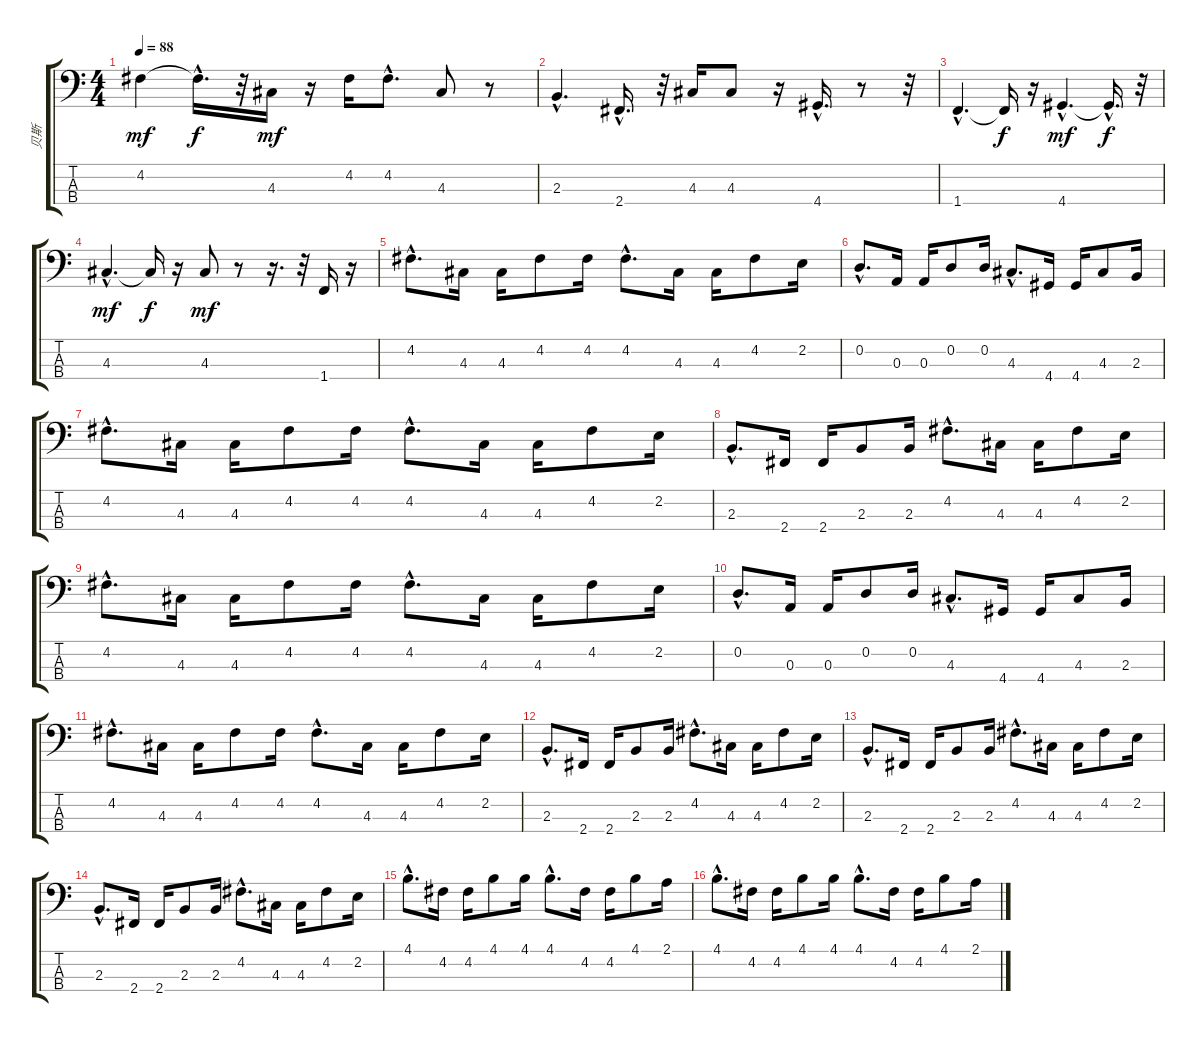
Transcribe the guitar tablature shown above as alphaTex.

\track ("贝斯" "贝斯") {instrument electricguitarmuted}
\staff {score tabs}
\tuning (G2 D2 A1 E1) {hide}
\ts (4 4)
\tempo 88
\clef f4
\ks c
4.2.4{dy mf} 4.2{hac t}.16{d dy f} r.32 4.3.16{dy mf} r.16 4.2.16 4.2{hac}.8{d} 4.3.8 r.8 |
2.3{hac}.4{d} 2.4{hac}.16{d} r.32 4.3.16 4.3.8 r.16 4.4{hac}.16{d} r.8 r.32 |
1.4{hac}.4{d} 1.4{t}.16{dy f} r.16 4.4{hac}.4{d dy mf} 4.4{hac t}.16{d dy f} r.32 |
4.3{hac}.4{d dy mf} 4.3{t}.16{dy f} r.16 4.3.8{dy mf} r.8 r.16{d} r.32 1.4.16 r.16 |
4.2{hac}.8{d} 4.3.16 4.3.16 4.2.8 4.2.16 4.2{hac}.8{d} 4.3.16 4.3.16 4.2.8 2.2.16 |
0.2{hac}.8{d} 0.3.16 0.3.16 0.2.8 0.2.16 4.3{hac}.8{d} 4.4.16 4.4.16 4.3.8 2.3.16 |
4.2{hac}.8{d} 4.3.16 4.3.16 4.2.8 4.2.16 4.2{hac}.8{d} 4.3.16 4.3.16 4.2.8 2.2.16 |
2.3{hac}.8{d} 2.4.16 2.4.16 2.3.8 2.3.16 4.2{hac}.8{d} 4.3.16 4.3.16 4.2.8 2.2.16 |
4.2{hac}.8{d} 4.3.16 4.3.16 4.2.8 4.2.16 4.2{hac}.8{d} 4.3.16 4.3.16 4.2.8 2.2.16 |
0.2{hac}.8{d} 0.3.16 0.3.16 0.2.8 0.2.16 4.3{hac}.8{d} 4.4.16 4.4.16 4.3.8 2.3.16 |
4.2{hac}.8{d} 4.3.16 4.3.16 4.2.8 4.2.16 4.2{hac}.8{d} 4.3.16 4.3.16 4.2.8 2.2.16 |
2.3{hac}.8{d} 2.4.16 2.4.16 2.3.8 2.3.16 4.2{hac}.8{d} 4.3.16 4.3.16 4.2.8 2.2.16 |
2.3{hac}.8{d} 2.4.16 2.4.16 2.3.8 2.3.16 4.2{hac}.8{d} 4.3.16 4.3.16 4.2.8 2.2.16 |
2.3{hac}.8{d} 2.4.16 2.4.16 2.3.8 2.3.16 4.2{hac}.8{d} 4.3.16 4.3.16 4.2.8 2.2.16 |
4.1{hac}.8{d} 4.2.16 4.2.16 4.1.8 4.1.16 4.1{hac}.8{d} 4.2.16 4.2.16 4.1.8 2.1.16 |
4.1{hac}.8{d} 4.2.16 4.2.16 4.1.8 4.1.16 4.1{hac}.8{d} 4.2.16 4.2.16 4.1.8 2.1.16
